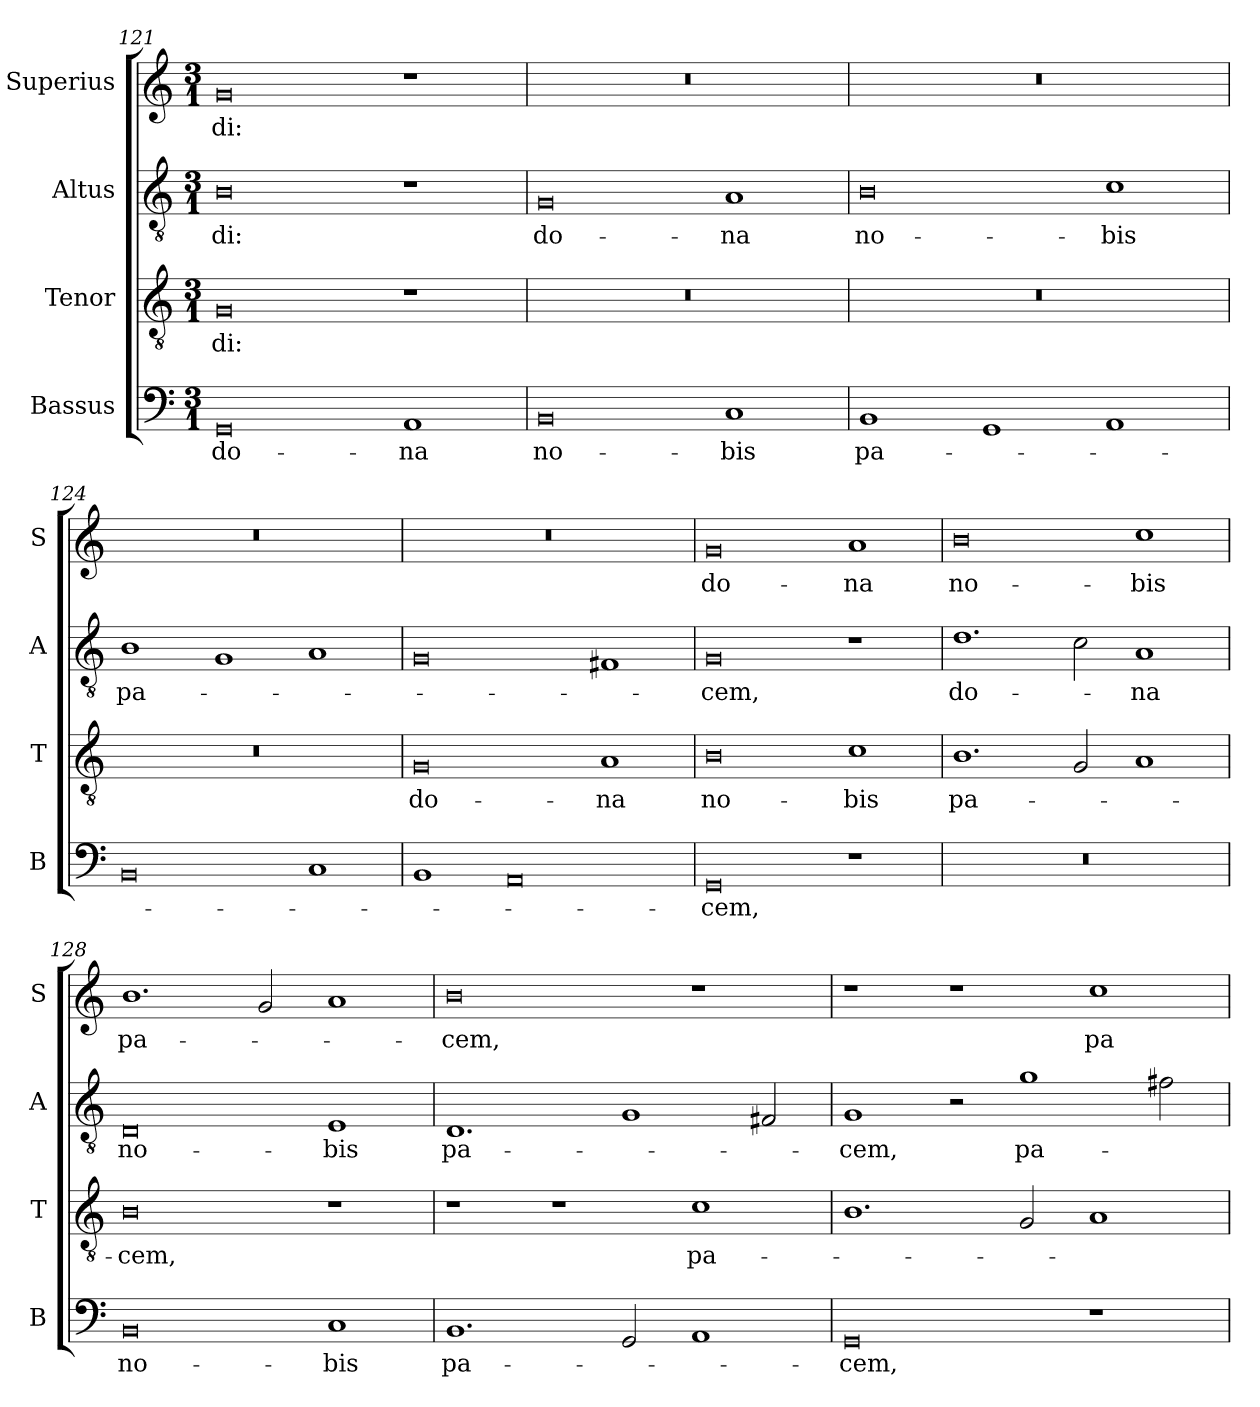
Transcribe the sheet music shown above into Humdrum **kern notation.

**kern	**text	**kern	**text	**kern	**text	**kern	**text
*part4	*part4	*part3	*part3	*part2	*part2	*part1	*part1
*staff4	*staff4	*staff3	*staff3	*staff2	*staff2	*staff1	*staff1
*I"Bassus	*	*I"Tenor	*	*I"Altus	*	*I"Superius	*
*I'B	*	*I'T	*	*I'A	*	*I'S	*
*clefF4	*	*clefGv2	*	*clefGv2	*	*clefG2	*
*k[]	*	*k[]	*	*k[]	*	*k[]	*
*M3/1	*	*M3/1	*	*M3/1	*	*M3/1	*
=121	=121	=121	=121	=121	=121	=121	=121
!	!	!	!LO:LY:i	!	!	!	!
0GG	do-	0G	-di:	0B	-di:	0g	-di:
1AA	-na	1r	.	1r	.	1r	.
=122	=122	=122	=122	=122	=122	=122	=122
!	!LO:LY:i	!	!	!	!	!	!
0BB	no-	0.r	.	0G	do-	0.r	.
!	!LO:LY:i	!	!	!	!	!	!
1C	-bis	.	.	1A	-na	.	.
=123	=123	=123	=123	=123	=123	=123	=123
!	!LO:LY:i	!	!	!	!LO:LY:i	!	!
1BB	pa-	0.r	.	0B	no-	0.r	.
1GG	.	.	.	.	.	.	.
!	!	!	!	!	!LO:LY:i	!	!
1AA	.	.	.	1c	-bis	.	.
=124	=124	=124	=124	=124	=124	=124	=124
!	!	!	!	!	!LO:LY:i	!	!
0BB	.	0.r	.	1B	pa-	0.r	.
.	.	.	.	1G	.	.	.
1C	.	.	.	1A	.	.	.
=125	=125	=125	=125	=125	=125	=125	=125
1BB	.	0G	do-	0G	.	0.r	.
0AA	.	.	.	.	.	.	.
.	.	1A	-na	1F#X	.	.	.
=126	=126	=126	=126	=126	=126	=126	=126
!	!LO:LY:i	!	!	!	!LO:LY:i	!	!
0GG	-cem,	0B	no-	0G	-cem,	0g	do-
1r	.	1c	-bis	1r	.	1a	-na
=127	=127	=127	=127	=127	=127	=127	=127
!	!	!	!LO:LY:i	!	!LO:LY:i	!	!
0.r	.	1.B	pa-	1.d	do-	0b	no-
.	.	2G	.	2c	.	.	.
!	!	!	!	!	!LO:LY:i	!	!
.	.	1A	.	1A	-na	1cc	-bis
=128	=128	=128	=128	=128	=128	=128	=128
!	!LO:LY:i	!	!LO:LY:i	!	!	!	!LO:LY:i
0BB	no-	0B	-cem,	0D	no-	1.b	pa-
.	.	.	.	.	.	2g	.
!	!LO:LY:i	!	!	!	!	!	!
1C	-bis	1r	.	1E	-bis	1a	.
=129	=129	=129	=129	=129	=129	=129	=129
!	!LO:LY:i	!	!	!	!LO:LY:i	!	!LO:LY:i
1.BB	pa-	1r	.	1.D	pa-	0b	-cem,
.	.	1r	.	.	.	.	.
2GG	.	.	.	1G	.	.	.
!	!	!	!LO:LY:i	!	!	!	!
1AA	.	1c	pa-	.	.	1r	.
.	.	.	.	2F#X	.	.	.
=130	=130	=130	=130	=130	=130	=130	=130
!	!LO:LY:i	!	!	!	!LO:LY:i	!	!
0GG	-cem,	1.B	.	1G	-cem,	1r	.
.	.	.	.	2r	.	1r	.
!	!	!	!	!	!LO:LY:i	!	!
.	.	2G	.	1g	pa-	.	.
!	!	!	!	!	!	!	!LO:LY:i
1r	.	1A	.	.	.	1cc	pa-
.	.	.	.	2f#X	.	.	.
=	=	=	=	=	=	=	=
*-	*-	*-	*-	*-	*-	*-	*-
